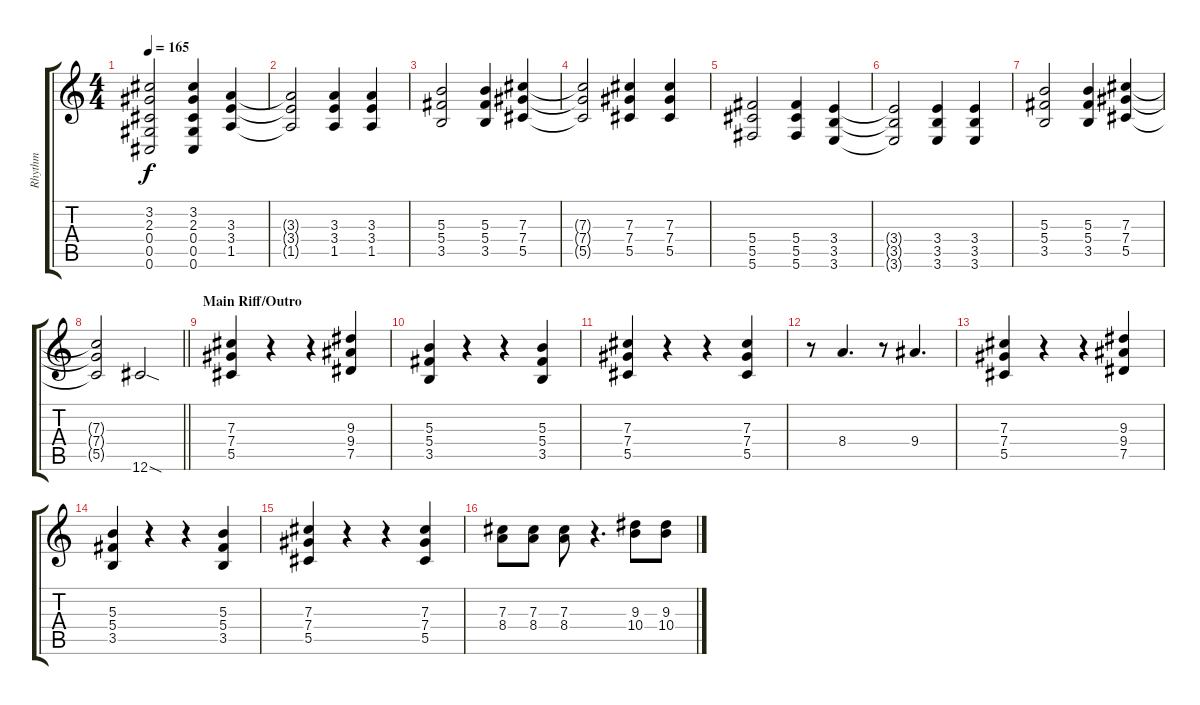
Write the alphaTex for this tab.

\track ("Rhythm" "Rhythm") {instrument overdrivenguitar}
\staff {score tabs}
\tuning (Eb4 Bb3 Gb3 Db3 Ab2 Db2) {hide}
\ts (4 4)
\tempo 165
\clef g2
\ks c
(3.2 2.3 0.4 0.5 0.6).2{dy f} (3.2 2.3 0.4 0.5 0.6).4 (3.3 3.4 1.5).4 |
(3.3{t} 3.4{t} 1.5{t}).2 (3.3 3.4 1.5).4 (3.3 3.4 1.5).4 |
(5.3 5.4 3.5).2 (5.3 5.4 3.5).4 (7.3 7.4 5.5).4 |
(7.3{t} 7.4{t} 5.5{t}).2 (7.3 7.4 5.5).4 (7.3 7.4 5.5).4 |
(5.4 5.5 5.6).2 (5.4 5.5 5.6).4 (3.4 3.5 3.6).4 |
(3.4{t} 3.5{t} 3.6{t}).2 (3.4 3.5 3.6).4 (3.4 3.5 3.6).4 |
(5.3 5.4 3.5).2 (5.3 5.4 3.5).4 (7.3 7.4 5.5).4 |
\barLineRight lightlight
(7.3{t} 7.4{t} 5.5{t}).2 12.6{sod}.2 |
\section ("" "Main Riff/Outro")
(7.3 7.4 5.5).4 r.4 r.4 (9.3 9.4 7.5).4 |
(5.3 5.4 3.5).4 r.4 r.4 (5.3 5.4 3.5).4 |
(7.3 7.4 5.5).4 r.4 r.4 (7.3 7.4 5.5).4 |
r.8 8.4.4{d} r.8 9.4.4{d} |
(7.3 7.4 5.5).4 r.4 r.4 (9.3 9.4 7.5).4 |
(5.3 5.4 3.5).4 r.4 r.4 (5.3 5.4 3.5).4 |
(7.3 7.4 5.5).4 r.4 r.4 (7.3 7.4 5.5).4 |
(7.3 8.4).8 (7.3 8.4).8 (7.3 8.4).8 r.4{d} (9.3 10.4).8 (9.3 10.4).8
